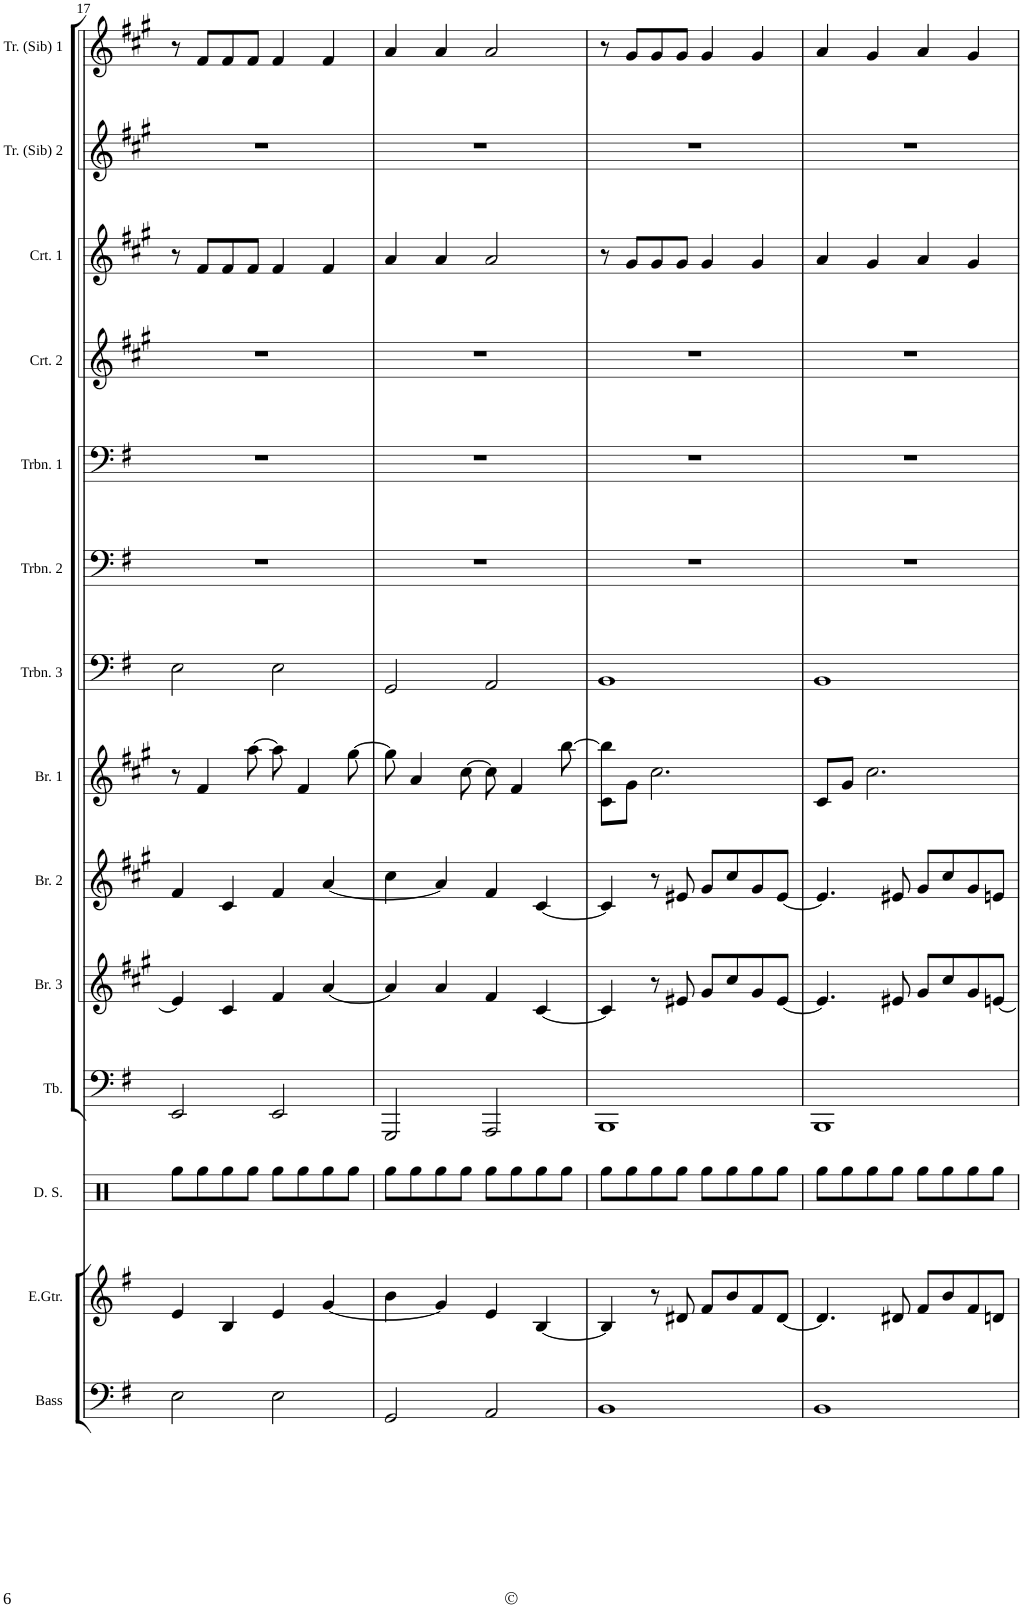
**kern	**kern	**kern	**kern	**kern	**kern	**kern	**kern	**kern	**kern	**kern	**kern	**kern	**kern
*part14	*part13	*part12	*part11	*part10	*part9	*part8	*part7	*part6	*part5	*part4	*part3	*part2	*part1
*staff14	*staff13	*staff12	*staff11	*staff10	*staff9	*staff8	*staff7	*staff6	*staff5	*staff4	*staff3	*staff2	*staff1
*I"Bass Guitar	*I"Electric Guitar	*I"Drum Set	*I"Tuba	*I"Baritono 3	*I"Baritono 2	*I"Baritono 1	*I"Trombone 3	*I"Trombone 2	*I"Trombone 1	*I"Cornetto 2	*I"Cornetto 1	*I"Tromba in Sib 2	*I"Tromba in Sib 1
*I'Bass	*I'E.Gtr.	*I'D. S.	*I'Tb.	*I'Br. 3	*I'Br. 2	*I'Br. 1	*I'Trbn. 3	*I'Trbn. 2	*I'Trbn. 1	*I'Crt. 2	*I'Crt. 1	*I'Tr. (Sib) 2	*I'Tr. (Sib) 1
!!LO:PB:g=z
*clefF4	*clefG2	*clefX	*clefF4	*clefG2	*clefG2	*clefG2	*clefF4	*clefF4	*clefF4	*clefG2	*clefG2	*clefG2	*clefG2
*Trd7c12	*Trd7c12	*	*	*Trd8c14	*Trd8c14	*Trd8c14	*	*	*	*Trd1c2	*Trd1c2	*Trd1c2	*Trd1c2
*k[f#]	*k[f#]	*k[f#]	*k[f#]	*k[f#c#g#]	*k[f#c#g#]	*k[f#c#g#]	*k[f#]	*k[f#]	*k[f#]	*k[f#c#g#]	*k[f#c#g#]	*k[f#c#g#]	*k[f#c#g#]
*M4/4	*M4/4	*M4/4	*M4/4	*M4/4	*M4/4	*M4/4	*M4/4	*M4/4	*M4/4	*M4/4	*M4/4	*M4/4	*M4/4
=17	=17	=17	=17	=17	=17	=17	=17	=17	=17	=17	=17	=17	=17
2E\	4e/	8Rgg\L	2EE/	4e/]	4f#/	8r	2E\	1r	1r	1r	8r	1r	8r
.	.	8Rgg\	.	.	.	4f#/	.	.	.	.	8f#/L	.	8f#/L
.	4B/	8Rgg\	.	4c#/	4c#/	.	.	.	.	.	8f#/	.	8f#/
.	.	8Rgg\J	.	.	.	[8aa\	.	.	.	.	8f#/J	.	8f#/J
2E\	4e/	8Rgg\L	2EE/	4f#/	4f#/	8aa\]	2E\	.	.	.	4f#/	.	4f#/
.	.	8Rgg\	.	.	.	4f#/	.	.	.	.	.	.	.
.	[4g/	8Rgg\	.	[4a/	[4a/	.	.	.	.	.	4f#/	.	4f#/
.	.	8Rgg\J	.	.	.	[8gg#\	.	.	.	.	.	.	.
=18	=18	=18	=18	=18	=18	=18	=18	=18	=18	=18	=18	=18	=18
2GG/	4b\	8Rgg\L	2GGG/	4a/]	4cc#\	8gg#\]	2GG/	1r	1r	1r	4a/	1r	4a/
.	.	8Rgg\	.	.	.	4a/	.	.	.	.	.	.	.
.	4g/]	8Rgg\	.	4a/	4a/]	.	.	.	.	.	4a/	.	4a/
.	.	8Rgg\J	.	.	.	[8cc#\	.	.	.	.	.	.	.
2AA/	4e/	8Rgg\L	2AAA/	4f#/	4f#/	8cc#\]	2AA/	.	.	.	2a/	.	2a/
.	.	8Rgg\	.	.	.	4f#/	.	.	.	.	.	.	.
.	[4B/	8Rgg\	.	[4c#/	[4c#/	.	.	.	.	.	.	.	.
.	.	8Rgg\J	.	.	.	[8bb\	.	.	.	.	.	.	.
=19	=19	=19	=19	=19	=19	=19	=19	=19	=19	=19	=19	=19	=19
1BB	4B/]	8Rgg\L	1BBB	4c#/]	4c#/]	8c#\ 8bb\]L	1BB	1r	1r	1r	8r	1r	8r
.	.	8Rgg\	.	.	.	8g#\J	.	.	.	.	8g#/L	.	8g#/L
.	8r	8Rgg\	.	8r	8r	2.cc#\	.	.	.	.	8g#/	.	8g#/
.	8d#X/	8Rgg\J	.	8e#X/	8e#X/	.	.	.	.	.	8g#/J	.	8g#/J
.	8f#/L	8Rgg\L	.	8g#/L	8g#/L	.	.	.	.	.	4g#/	.	4g#/
.	8b/	8Rgg\	.	8cc#/	8cc#/	.	.	.	.	.	.	.	.
.	8f#/	8Rgg\	.	8g#/	8g#/	.	.	.	.	.	4g#/	.	4g#/
.	[8d#/J	8Rgg\J	.	[8e#/J	[8e#/J	.	.	.	.	.	.	.	.
=20	=20	=20	=20	=20	=20	=20	=20	=20	=20	=20	=20	=20	=20
1BB	4.d#/]	8Rgg\L	1BBB	4.e#/]	4.e#/]	8c#/L	1BB	1r	1r	1r	4a/	1r	4a/
.	.	8Rgg\	.	.	.	8g#/J	.	.	.	.	.	.	.
.	.	8Rgg\	.	.	.	2.cc#\	.	.	.	.	4g#/	.	4g#/
.	8d#X/	8Rgg\J	.	8e#X/	8e#X/	.	.	.	.	.	.	.	.
.	8f#/L	8Rgg\L	.	8g#/L	8g#/L	.	.	.	.	.	4a/	.	4a/
.	8b/	8Rgg\	.	8cc#/	8cc#/	.	.	.	.	.	.	.	.
.	8f#/	8Rgg\	.	8g#/	8g#/	.	.	.	.	.	4g#/	.	4g#/
.	8dn/J	8Rgg\J	.	[8en/J	8en/J	.	.	.	.	.	.	.	.
=	=	=	=	=	=	=	=	=	=	=	=	=	=
*-	*-	*-	*-	*-	*-	*-	*-	*-	*-	*-	*-	*-	*-
